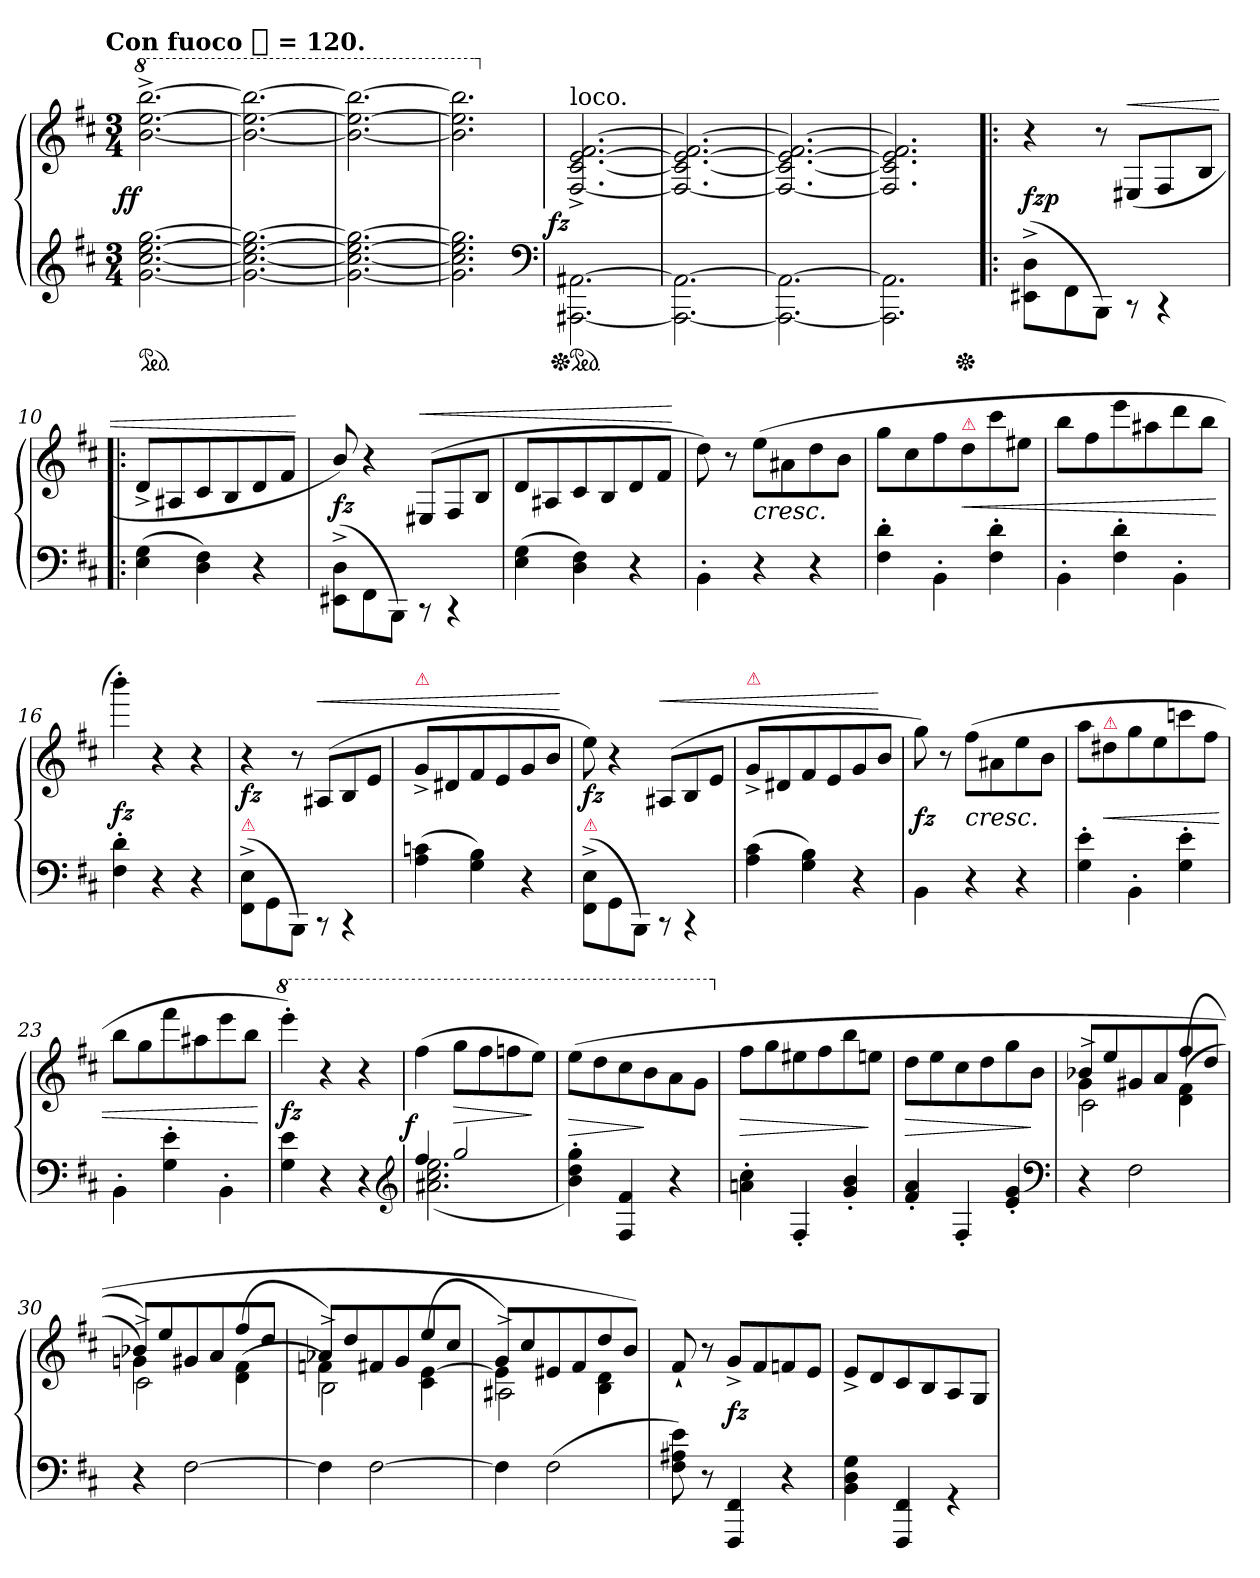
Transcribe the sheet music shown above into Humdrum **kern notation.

**kern	**kern	**dynam
*part1	*part1	*part1
*staff2	*staff1	*staff1/2
*clefG2	*clefG2	*
*k[f#c#]	*k[f#c#]	*
!!LO:TX:omd:t=Con fuoco [half] = 120.
*M3/4	*M3/4	*
*MM240	*MM240	*
*	*8va	*
=1	=1	=1
!LO:TX:b:color=crimson:t=⚠	!	!
!	!	!LO:DY:rj
*ped	*	*
[2.g [2.cc# [2.ee [2.gg	[2.bb^< [2.eee^< [2.bbb^<	ff
=2	=2	=2
2.g_ 2.cc#_ 2.ee_ 2.gg_	2.bb_ 2.eee_ 2.bbb_	.
=3	=3	=3
2.g_ 2.cc#_ 2.ee_ 2.gg_	2.bb_ 2.eee_ 2.bbb_	.
=4	=4	=4
2.g] 2.cc#] 2.ee] 2.gg]	2.bb] 2.eee] 2.bbb]	.
*clefF4	*	*
=5	=5	=5
*	*X8va	*
!	!LO:TX:a:t=loco.	!
!	!	!LO:DY:rj
*Xped	*	*
*ped	*	*
[2.AAA#X\ [<2.AA#X\	[>2.F#^</ [>2.c#^</ [<2.e^</ [<2.f#^</	fz
=6	=6	=6
2.AAA#_\ 2.AA#_<\	2.F#_>/ 2.c#_>/ 2.e_</ 2.f#_</	.
=7	=7	=7
2.AAA#_\ 2.AA#_\	2.F#_/ 2.c#_/ 2.e_/ 2.f#_/	.
=8	=8	=8
2.AAA#]\ 2.AA#]\	2.F#]/ 2.c#]/ 2.e]/ 2.f#]/	.
*Xped	*	*
=9|!:	=9|!:	=9|!:
*	*^	*
(>8EE#X^<\ 8D^<\L	4r	16ryy	fz
.	.	2ryy	p
8FF#\	.	.	.
8BBB\J)	8r	.	.
!	!	!	!LO:HP:a
8rCC	(>8E#XL	.	<
4rCC	8F#/	.	.
.	.	8.ryy	.
.	8B/J	.	.
=10	=10	=10	=10
!	!LO:TX:a:color=crimson:t=⚠	!	!
*	*v	*v	*
(4E 4G	8d^<L	.
.	8A#X	.
4D 4F#)	8c#	.
.	8B	.
4r	8d	.
.	8f#J	.
.	.	[
=11	=11	=11
(8EE#X^<\ 8D^<\L	8b/)	fz
8FF#\	4r	.
8BBB\J)	.	.
!	!	!LO:HP:a
8rCC	(8E#XL	<
4rCC	8F#/	.
.	8B/J	.
=12	=12	=12
(4E 4G	8dL	.
.	8A#X	.
4D 4F#)	8c#	.
.	8B	.
4r	8d	.
.	8f#J	.
.	.	[
=13	=13	=13
4BB'\	8dd)	.
.	8r	.
4r	(8eeL	<
.	8a#X	.
4r	8dd	.
.	8bJ	.
=14	=14	=14
4F#' 4d'	8ggL	.
.	8cc#	.
4BB'\	8ff#	.
!	!LO:TX:a:color=crimson:t=⚠	!
.	8dd	<
4F#' 4d'	8ccc#	.
.	8ee#XJ	.
=15	=15	=15
4BB'\	8bbL	.
.	8ff#	.
4F#' 4d'	8eee	.
.	8aa#X	.
4BB'\	8ddd	.
.	8bbJ	.
.	.	[ [
=16	=16	=16
4F#' 4d'	4bbb')	fz
4r	4r	.
4r	4r	.
=17	=17	=17
!LO:TX:a:color=crimson:t=⚠	!	!
(>8FF#^>\ 8E^>\L	4r	fz
8GG\	.	.
8BBB\J)	8r	.
!	!	!LO:HP:a
8rCC	(8A#XL	<
4rCC	8B/	.
.	8e/J	.
=18	=18	=18
!	!LO:TX:a:color=crimson:t=⚠	!
(4A 4cn	8g^<L	.
.	8d#X	.
4G 4B)	8f#	.
.	8e	.
4r	8g	.
.	8bJ	.
.	.	[
=19	=19	=19
!LO:TX:a:color=crimson:t=⚠	!	!
(>8FF#^>\ 8E^>\L	8ee)	fz
8GG\	4r	.
8BBB\J)	.	.
!	!	!LO:HP:a
8rCC	(>8A#XL	<
4rCC	8B/	.
.	8eJ	.
=20	=20	=20
!	!LO:TX:a:color=crimson:t=⚠	!
(4A 4c#	8g^<L	.
.	8d#X	.
4G 4B)	8f#	.
.	8e	.
4r	8g	.
.	8bJ	[
=21	=21	=21
4BB\	8gg)	fz
.	8r	.
4r	(8ff#L	<
.	8a#X	.
4r	8ee	.
.	8bJ	.
=22	=22	=22
4G' 4e'	8aaL	.
!	!LO:TX:a:color=crimson:t=⚠	!
.	8dd#X	<
4BB'\	8gg	.
.	8ee	.
4G' 4e'	8cccn	.
.	8ff#J	.
=23	=23	=23
4BB'\	8bbL	.
.	8gg	.
4G' 4e'	8fff#	.
.	8aa#X	.
4BB'\	8eee	.
.	8bbJ	.
.	.	[ [
=24	=24	=24
*	*8va	*
4G 4e	4eeee')	fz
4r	4r	.
4r	4r	.
*clefG2	*	*
=25	=25	=25
*^	*	*
!	!	!	!LO:DY:rj
4ff#	(<2.a#X 2.cc# 2.ee	(4fff#	f
2gg	.	8gggL	>
.	.	8fff#	.
.	.	8fffn	.
.	.	8eeeJ)	]
*v	*v	*	*
=26	=26	=26
4b' 4dd' 4gg')	(>8eeeL	>
.	8ddd	.
4F# 4f#	8ccc#	.
.	8bb	]
4r	8aa	.
.	8ggJ	.
=27	=27	=27
*	*X8va	*
4an' 4cc#'	8ff#L	>
.	8gg	.
4F#'	8ee#X	.
.	8ff#	.
4g' 4b'	8bb	.
.	8eenJ	]
=28	=28	=28
4f#' 4a'	8ddL	>
.	8ee	.
4F#'	8cc#	.
.	8dd	.
4e' 4g'	8gg	.
.	8bJ	]
*clefF4	*	*
=29	=29	=29
*	*^	*
*	*	*^	*
4r	8b-X/L	4g	2c#^<\	.
.	8ee/	.	.	.
2F#	8g#X/	2rddddyy	.	.
.	8a/	.	.	.
.	8ff#/	.	(<(<4d\ 4f#\	.
.	8dd/J	.	.	.
=30	=30	=30	=30	=30
4r	8b-X/L	4gn)	2c#^<\)	.
.	8ee/	.	.	.
[2F#	8g#X/	2rbbbyy	.	.
.	8a/	.	.	.
.	8ff#/	.	(<(<4d\ 4f#\	.
.	8dd/J	.	.	.
=31	=31	=31	=31	=31
4F#]	8a-X/L	4fn)	2B^<\)	.
.	8dd/	.	.	.
[2F#	8f#X/	2rddddyy	.	.
.	8g/	.	.	.
.	8ee/	.	(<4c#\ [4e\	.
.	8cc#/J	.	.	.
=32	=32	=32	=32	=32
4F#]	8g/L	4e]	2A#X^<\)	.
.	8cc#/	.	.	.
(2F#	8e#X/	2rbbbyy	.	.
.	8f#/	.	.	.
.	8dd/	.	4B\ 4d\	.
.	8b/J)	.	.	.
*	*v	*v	*v	*
=33	=33	=33
8F# 8A#X 8e)	8f#`	.
8r	8r	.
4FFF# 4FF#	8g^>L	fz
.	8f#	.
4r	8fn	.
.	8eJ	.
=34	=34	=34
4BB 4D 4G	8e^>L	.
.	8d	.
4FFF# 4FF#	8c#	.
.	8B	.
4rGG	8A	.
.	8GJ	.
=	=	=
*-	*-	*-
